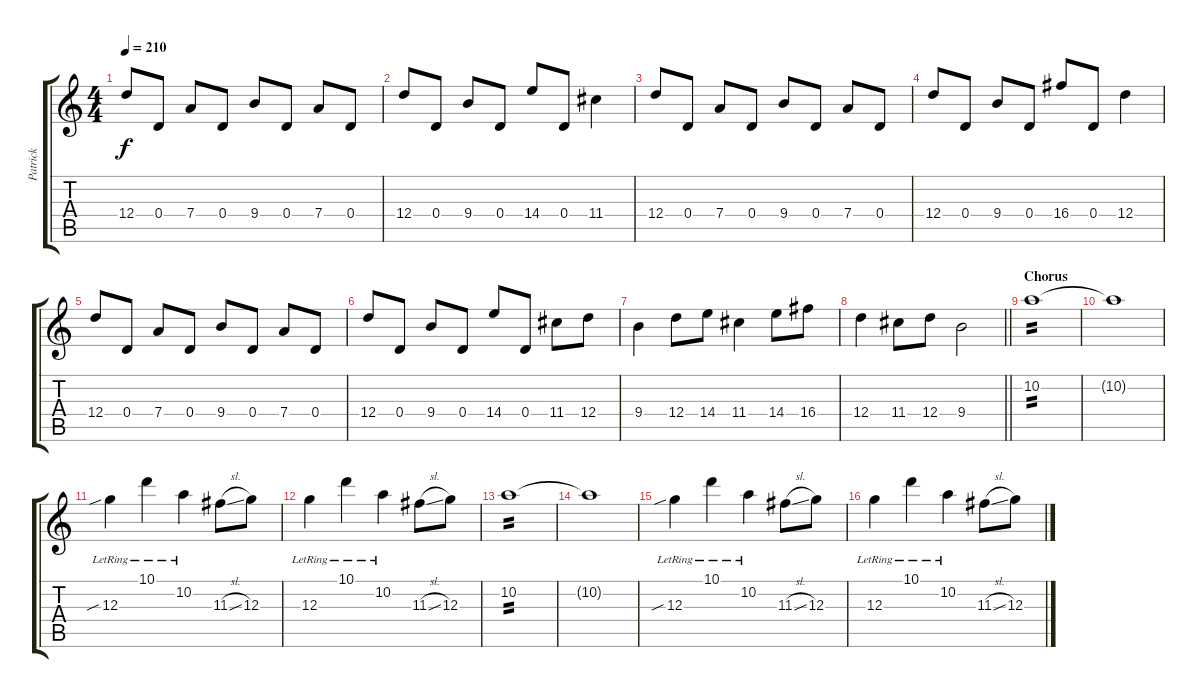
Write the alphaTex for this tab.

\track ("Patrick" "Patrick") {instrument distortionguitar}
\staff {score tabs}
\tuning (E4 B3 G3 D3 A2 D2) {hide}
\ts (4 4)
\tempo 210
\clef g2
\ks c
12.4.8{dy f} 0.4.8 7.4.8 0.4.8 9.4.8 0.4.8 7.4.8 0.4.8 |
12.4.8 0.4.8 9.4.8 0.4.8 14.4.8 0.4.8 11.4.4 |
12.4.8 0.4.8 7.4.8 0.4.8 9.4.8 0.4.8 7.4.8 0.4.8 |
12.4.8 0.4.8 9.4.8 0.4.8 16.4.8 0.4.8 12.4.4 |
12.4.8 0.4.8 7.4.8 0.4.8 9.4.8 0.4.8 7.4.8 0.4.8 |
12.4.8 0.4.8 9.4.8 0.4.8 14.4.8 0.4.8 11.4.8 12.4.8 |
9.4.4 12.4.8 14.4.8 11.4.4 14.4.8 16.4.8 |
\barLineRight lightlight
12.4.4 11.4.8 12.4.8 9.4.2 |
\section ("" "Chorus")
10.2.1{tp 2} |
10.2{t}.1 |
12.3{sib lr}.4 10.1{lr}.4 10.2{lr}.4 11.3{sl}.8 12.3.8 |
12.3{lr}.4 10.1{lr}.4 10.2{lr}.4 11.3{sl}.8 12.3.8 |
10.2.1{tp 2} |
10.2{t}.1 |
12.3{sib lr}.4 10.1{lr}.4 10.2{lr}.4 11.3{sl}.8 12.3.8 |
12.3{lr}.4 10.1{lr}.4 10.2{lr}.4 11.3{sl}.8 12.3.8
